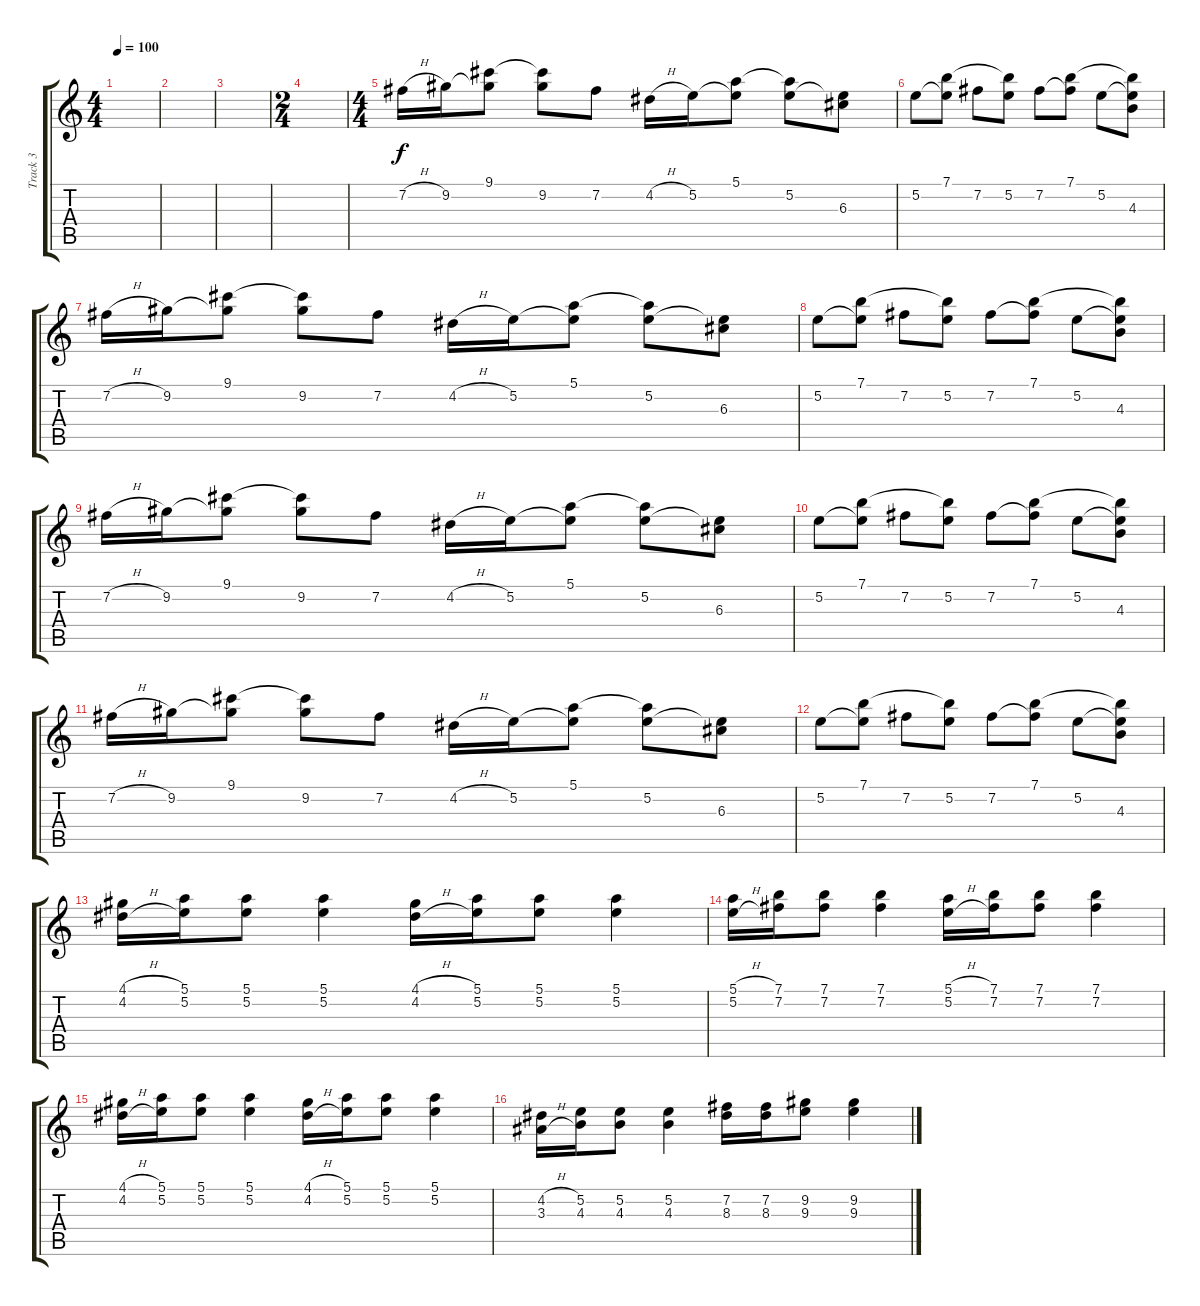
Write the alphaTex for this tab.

\track ("Track 3" "Track 3") {instrument distortionguitar}
\staff {score tabs}
\tuning (E4 B3 G3 D3 A2 E2) {hide}
\ts (4 4)
\tempo 100
\clef g2
\ks c
|
|
|
\ts (2 4)
|
\ts (4 4)
7.2{h}.16 9.2.16 (9.1 9.2{t}).8 (9.1{t} 9.2).8 7.2.8 4.2{h}.16 5.2.16 (5.1 5.2{t}).8 (5.1{t} 5.2).8 (5.2{t} 6.3).8 |
5.2.8 (7.1 5.2{t}).8 7.2.8 (7.1{t} 5.2).8 7.2.8 (7.1 7.2{t}).8 5.2.8 (7.1{t} 5.2{t} 4.3).8 |
7.2{h}.16 9.2.16 (9.1 9.2{t}).8 (9.1{t} 9.2).8 7.2.8 4.2{h}.16 5.2.16 (5.1 5.2{t}).8 (5.1{t} 5.2).8 (5.2{t} 6.3).8 |
5.2.8 (7.1 5.2{t}).8 7.2.8 (7.1{t} 5.2).8 7.2.8 (7.1 7.2{t}).8 5.2.8 (7.1{t} 5.2{t} 4.3).8 |
7.2{h}.16 9.2.16 (9.1 9.2{t}).8 (9.1{t} 9.2).8 7.2.8 4.2{h}.16 5.2.16 (5.1 5.2{t}).8 (5.1{t} 5.2).8 (5.2{t} 6.3).8 |
5.2.8 (7.1 5.2{t}).8 7.2.8 (7.1{t} 5.2).8 7.2.8 (7.1 7.2{t}).8 5.2.8 (7.1{t} 5.2{t} 4.3).8 |
7.2{h}.16 9.2.16 (9.1 9.2{t}).8 (9.1{t} 9.2).8 7.2.8 4.2{h}.16 5.2.16 (5.1 5.2{t}).8 (5.1{t} 5.2).8 (5.2{t} 6.3).8 |
5.2.8 (7.1 5.2{t}).8 7.2.8 (7.1{t} 5.2).8 7.2.8 (7.1 7.2{t}).8 5.2.8 (7.1{t} 5.2{t} 4.3).8 |
(4.1{h} 4.2{h}).16 (5.1 5.2).16 (5.1 5.2).8 (5.1 5.2).4 (4.1{h} 4.2{h}).16 (5.1 5.2).16 (5.1 5.2).8 (5.1 5.2).4 |
(5.1{h} 5.2{h}).16 (7.1 7.2).16 (7.1 7.2).8 (7.1 7.2).4 (5.1{h} 5.2{h}).16 (7.1 7.2).16 (7.1 7.2).8 (7.1 7.2).4 |
(4.1{h} 4.2{h}).16 (5.1 5.2).16 (5.1 5.2).8 (5.1 5.2).4 (4.1{h} 4.2{h}).16 (5.1 5.2).16 (5.1 5.2).8 (5.1 5.2).4 |
(4.2{h} 3.3{h}).16 (5.2 4.3).16 (5.2 4.3).8 (5.2 4.3).4 (7.2 8.3).16 (7.2 8.3).16 (9.2 9.3).8 (9.2 9.3).4
